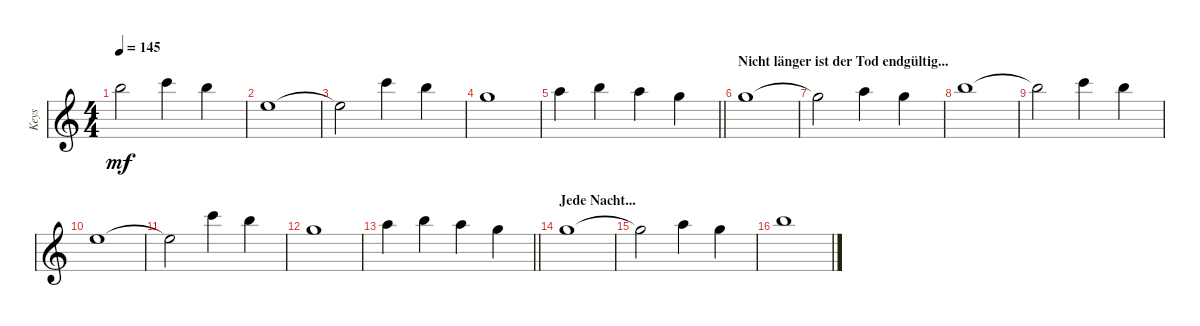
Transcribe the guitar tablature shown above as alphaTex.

\track ("Keys" "Keys") {instrument pad2warm}
\staff {score}
\tuning (E4 B3 G3 D3 A2 E2 B1) {hide}
\ts (4 4)
\tempo 145
\clef g2
\ks c
19.1{t}.2{dy mf} 20.1.4 19.1.4 |
12.1.1 |
12.1{t}.2 20.1.4 19.1.4 |
15.1.1 |
\barLineRight lightlight
17.1.4 19.1.4 17.1.4 15.1.4 |
\section ("" "Nicht länger ist der Tod endgültig...")
15.1.1 |
15.1{t}.2 17.1.4 15.1.4 |
19.1.1 |
19.1{t}.2 20.1.4 19.1.4 |
12.1.1 |
12.1{t}.2 20.1.4 19.1.4 |
15.1.1 |
\barLineRight lightlight
17.1.4 19.1.4 17.1.4 15.1.4 |
\section ("" "Jede Nacht...")
15.1.1 |
15.1{t}.2 17.1.4 15.1.4 |
19.1.1
